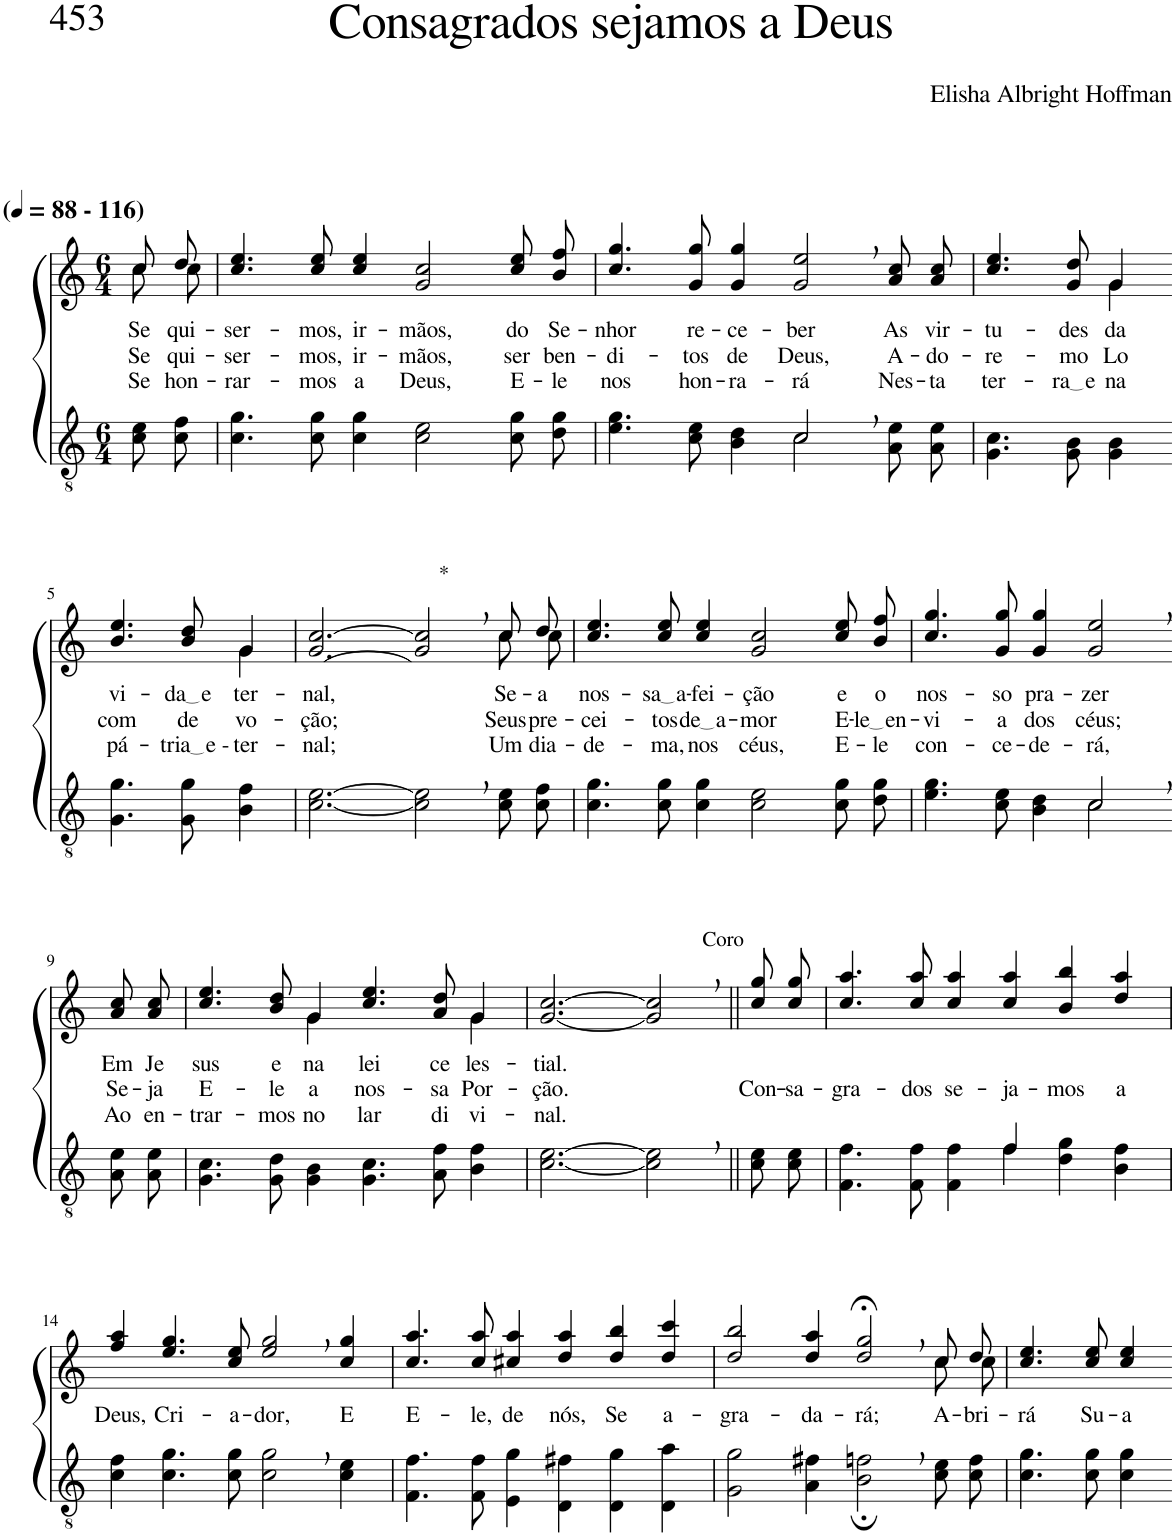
**kern	**kern	**text	**text	**text
*part2	*part1	*part1	*part1	*part1
*staff2	*staff1	*staff1	*staff1	*staff1
*I"Parte III e IV	*I"Parte I e II	*	*	*
*clefGv2	*clefG2	*	*	*
*Trd4c7	*Trd4c7	*	*	*
*k[]	*k[]	*	*	*
*M6/4	*M6/4	*	*	*
*MM88	*MM88	*	*	*
=1	=1	=1	=1	=1
*	*^	*	*	*
!	!LO:TX:a:B:t=(	!	!	!	!
!	!LO:TX:a:B:t=- 116)	!	!	!	!
!	!	!	!LO:LY:b	!LO:LY:b	!LO:LY:b
8c\ 8e\L	8cc/L	8cc\L	Se	Se	Se
!	!	!	!LO:LY:b	!LO:LY:b	!LO:LY:b
8c\ 8f\J	8dd/J	8cc\J	qui-	qui-	hon-
=2	=2	=2	=2	=2	=2
!	!	!	!LO:LY:b	!LO:LY:b	!LO:LY:b
*	*v	*v	*	*	*
4.c\ 4.g\	4.cc/ 4.ee/	-ser-	-ser-	-rar-
!	!	!LO:LY:b	!LO:LY:b	!LO:LY:b
8c\ 8g\	8cc/ 8ee/	-mos,	-mos,	-mos
!	!	!LO:LY:b	!LO:LY:b	!LO:LY:b
4c\ 4g\	4cc/ 4ee/	ir-	ir-	a
!	!	!LO:LY:b	!LO:LY:b	!LO:LY:b
2c\ 2e\	2g/ 2cc/	-mãos,	-mãos,	Deus,
!	!	!LO:LY:b	!LO:LY:b	!LO:LY:b
8c\ 8g\L	8cc\ 8ee\L	do	ser	E-
!	!	!LO:LY:b	!LO:LY:b	!LO:LY:b
8d\ 8g\J	8b\ 8ff\J	Se-	ben-	-le
=3	=3	=3	=3	=3
*^	*	*	*	*
!	!	!	!LO:LY:b	!LO:LY:b	!LO:LY:b
4.e\ 4.g\	2.ryy	4.cc/ 4.gg/	-nhor	-di-	nos
!	!	!	!LO:LY:b	!LO:LY:b	!LO:LY:b
8c\ 8e\	.	8g/ 8gg/	re-	-tos	hon-
!	!	!	!LO:LY:b	!LO:LY:b	!LO:LY:b
4B\ 4d\	.	4g/ 4gg/	-ce-	de	-ra-
!	!	!	!LO:LY:b	!LO:LY:b	!LO:LY:b
2c,\	2c/	2g/, 2ee/,	-ber	Deus,	-rá
!	!	!	!LO:LY:b	!LO:LY:b	!LO:LY:b
8A\ 8e\L	4ryy	8a\ 8cc\L	As	A-	Nes-
!	!	!	!LO:LY:b	!LO:LY:b	!LO:LY:b
8A\ 8e\J	.	8a\ 8cc\J	vir-	-do-	-ta
*v	*v	*	*	*	*
=4	=4	=4	=4	=4
!	!	!LO:LY:b	!LO:LY:b	!LO:LY:b
*	*^	*	*	*
4.G\ 4.c\	4.cc/ 4.ee/	2ryy	-tu-	-re-	ter-
!	!	!	!LO:LY:b	!LO:LY:b	!LO:LY:b
8G\ 8B\	8g/ 8dd/	.	-des	-mo-	ra e
!	!	!	!LO:LY:b	!LO:LY:b	!LO:LY:b
4G\ 4B\	4g/	4g\	da	-Lo	na
!!LO:LB:g=z	!!
=5-	=5-	=5-	=5-	=5-	=5-
!	!	!	!LO:LY:b	!LO:LY:b	!LO:LY:b
4.G\ 4.g\	4.b/ 4.ee/	2ryy	vi-	com	pá-
!	!	!	!LO:LY:b	!LO:LY:b	!LO:LY:b
8G\ 8g\	8b/ 8dd/	.	da e	de-	tria e -
!	!	!	!LO:LY:b	!LO:LY:b	!LO:LY:b
4B\ 4f\	4g/	4g\	-ter-	-vo-	-ter-
=6	=6	=6	=6	=6	=6
!	!	!	!LO:LY:b	!LO:LY:b	!LO:LY:b
[2.c\ [2.e\	1ryy	[2.g/ [2.cc/	-nal,	-ção;	-nal;
!	!	!LO:TX:a:t=*	!	!	!
2c\], 2e\],	.	2g/] 2cc/]	.	.	.
.	4ryy	.	.	.	.
!	!	!	!LO:LY:b	!LO:LY:b	!LO:LY:b
8c\ 8e\L	8cc\L	8cc/L	Se-	Seus	Um
!	!	!	!LO:LY:b	!LO:LY:b	!LO:LY:b
8c\ 8f\J	8cc\J	8dd/J	-a	pre-	dia-
=7	=7	=7	=7	=7	=7
!	!	!	!LO:LY:b	!LO:LY:b	!LO:LY:b
*	*v	*v	*	*	*
4.c\ 4.g\	4.cc/ 4.ee/	nos-	-cei-	-de-
!	!	!LO:LY:b	!LO:LY:b	!LO:LY:b
8c\ 8g\	8cc/ 8ee/	sa a	-tos	-ma,
!	!	!LO:LY:b	!LO:LY:b	!LO:LY:b
4c\ 4g\	4cc/ 4ee/	-fei-	de a	nos
!	!	!LO:LY:b	!LO:LY:b	!LO:LY:b
2c\ 2e\	2g/ 2cc/	-ção	-mor	céus,
!	!	!LO:LY:b	!LO:LY:b	!LO:LY:b
8c\ 8g\L	8cc\ 8ee\L	e	E-	E-
!	!	!LO:LY:b	!LO:LY:b	!LO:LY:b
8d\ 8g\J	8b\ 8ff\J	o	le en	-le
=8	=8	=8	=8	=8
*^	*	*	*	*
!	!	!	!LO:LY:b	!LO:LY:b	!LO:LY:b
4.e\ 4.g\	2.ryy	4.cc/ 4.gg/	nos-	-vi-	con-
!	!	!	!LO:LY:b	!LO:LY:b	!LO:LY:b
8c\ 8e\	.	8g/ 8gg/	-so	-a	-ce-
!	!	!	!LO:LY:b	!LO:LY:b	!LO:LY:b
4B\ 4d\	.	4g/ 4gg/	pra-	dos	-de-
!	!	!	!LO:LY:b	!LO:LY:b	!LO:LY:b
2c,\	2c/	2g/, 2ee/,	-zer	céus;	-rá,
!!LO:LB:g=z
=9-	=9-	=9-	=9-	=9-	=9-
!	!	!	!LO:LY:b	!LO:LY:b	!LO:LY:b
*v	*v	*	*	*	*
8A\ 8e\L	8a\ 8cc\L	Em	Se-	Ao
!	!	!LO:LY:b	!LO:LY:b	!LO:LY:b
8A\ 8e\J	8a\ 8cc\J	Je	-ja	en-
=10	=10	=10	=10	=10
!	!	!LO:LY:b	!LO:LY:b	!LO:LY:b
*	*^	*	*	*
4.G\ 4.c\	4.cc/ 4.ee/	2ryy	sus	E-	-trar-
!	!	!	!LO:LY:b	!LO:LY:b	!LO:LY:b
8G\ 8d\	8b/ 8dd/	.	e	-le	-mos
!	!	!	!LO:LY:b	!LO:LY:b	!LO:LY:b
4G\ 4B\	4g/	4g\	na	a	no
!	!	!	!LO:LY:b	!LO:LY:b	!LO:LY:b
4.G\ 4.c\	4.cc/ 4.ee/	2ryy	lei	nos-	lar
!	!	!	!LO:LY:b	!LO:LY:b	!LO:LY:b
8A\ 8f\	8a/ 8dd/	.	ce-	-sa	di-
!	!	!	!LO:LY:b	!LO:LY:b	!LO:LY:b
4B\ 4f\	4g/	4g\	-les-	Por-	-vi-
=11	=11	=11	=11	=11	=11
!	!	!	!LO:LY:b	!LO:LY:b	!LO:LY:b
*	*v	*v	*	*	*
[2.c\ [2.e\	[2.g/ [2.cc/	-tial.	-ção.	-nal.
!	!LO:TX:a:t=Coro	!	!	!
2c\], 2e\],	2g/], 2cc/],	.	.	.
=12||	=12||	=12||	=12||	=12||
!	!	!	!LO:LY:b	!
8c\ 8e\L	8cc\ 8gg\L	.	Con-	.
!	!	!	!LO:LY:b	!
8c\ 8e\J	8cc\ 8gg\J	.	-sa-	.
=13	=13	=13	=13	=13
*^	*	*	*	*
!	!	!	!	!LO:LY:b	!
2.ryy	4.F\ 4.f\	4.cc/ 4.aa/	.	-gra-	.
!	!	!	!	!LO:LY:b	!
.	8F\ 8f\	8cc/ 8aa/	.	-dos	.
!	!	!	!	!LO:LY:b	!
.	4F\ 4f\	4cc/ 4aa/	.	se-	.
!	!	!	!	!LO:LY:b	!
4f/	4f\	4cc/ 4aa/	.	-ja-	.
!	!	!	!	!LO:LY:b	!
2ryy	4d\ 4g\	4b/ 4bb/	.	-mos	.
!	!	!	!	!LO:LY:b	!
.	4B\ 4f\	4dd/ 4aa/	.	a	.
!!LO:LB:g=z
=14	=14	=14	=14	=14	=14
!	!	!	!LO:LY:b	!	!
*v	*v	*	*	*	*
4c\ 4f\	4ff/ 4aa/	Deus,	.	.
!	!	!LO:LY:b	!	!
4.c\ 4.g\	4.ee/ 4.gg/	Cri-	.	.
!	!	!LO:LY:b	!	!
8c\ 8g\	8cc/ 8ee/	-a-	.	.
!	!	!LO:LY:b	!	!
2c\, 2g\,	2ee/, 2gg/,	-dor,	.	.
!	!	!LO:LY:b	!	!
4c\ 4e\	4cc/ 4gg/	E	.	.
=15	=15	=15	=15	=15
!	!	!LO:LY:b	!	!
4.F\ 4.f\	4.cc/ 4.aa/	E-	.	.
!	!	!LO:LY:b	!	!
8F\ 8f\	8cc/ 8aa/	-le,	.	.
!	!	!LO:LY:b	!	!
4E\ 4g\	4cc#X/ 4aa/	de	.	.
!	!	!LO:LY:b	!	!
4D\ 4f#X\	4dd/ 4aa/	nós,	.	.
!	!	!LO:LY:b	!	!
4D\ 4g\	4dd/ 4bb/	Se	.	.
!	!	!LO:LY:b	!	!
4D\ 4a\	4dd/ 4ccc/	a-	.	.
=16	=16	=16	=16	=16
!	!	!LO:LY:b	!	!
*	*^	*	*	*
2G\ 2g\	2dd/ 2bb/	4ryy	-gra-	.	.
!	!	!	!LO:LY:b	!	!
*	*v	*v	*	*	*
4A\ 4f#X\	4dd/ 4aa/	-da-	.	.
!	!	!LO:LY:b	!	!
2B\;, 2fn\;,	2dd/;<, 2gg/;<,	-rá;	.	.
*	*^	*	*	*
!	!	!	!LO:LY:b	!	!
8c\ 8e\L	8cc/L	8cc\L	A-	.	.
!	!	!	!LO:LY:b	!	!
8c\ 8f\J	8dd/J	8cc\J	-bri-	.	.
=17	=17	=17	=17	=17	=17
!	!	!	!LO:LY:b	!	!
*	*v	*v	*	*	*
4.c\ 4.g\	4.cc/ 4.ee/	-rá	.	.
!	!	!LO:LY:b	!	!
8c\ 8g\	8cc/ 8ee/	Su-	.	.
!	!	!LO:LY:b	!	!
4c\ 4g\	4cc/ 4ee/	-a	.	.
=-	=-	=-	=-	=-
*-	*-	*-	*-	*-
